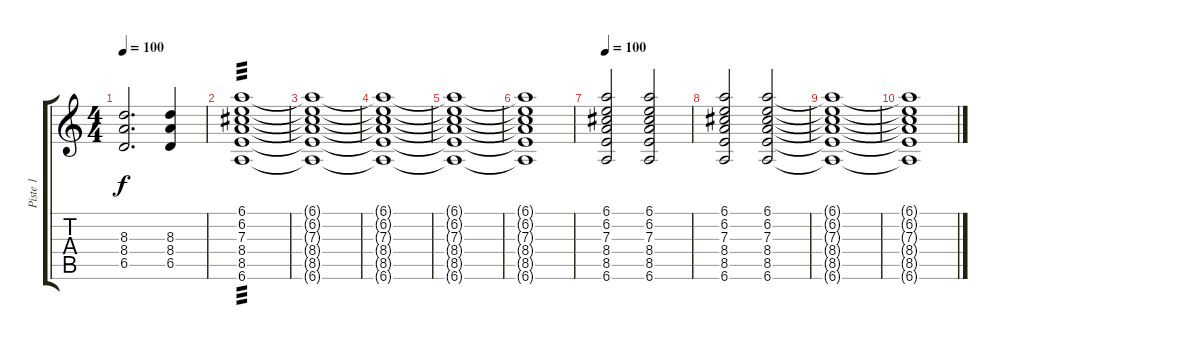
\track ("Piste 1" "Piste 1") {instrument electricguitarclean}
\staff {score tabs}
\tuning (Eb4 Bb3 Gb3 Db3 Ab2 Eb2) {hide}
\ts (4 4)
\tempo 100
\clef g2
\ks c
(8.3 8.4 6.5).2{d dy f} (8.3 8.4 6.5).4 |
(6.1 6.2 7.3 8.4 8.5 6.6).1{tp 3} |
(6.1{t} 6.2{t} 7.3{t} 8.4{t} 8.5{t} 6.6{t}).1 |
(6.1{t} 6.2{t} 7.3{t} 8.4{t} 8.5{t} 6.6{t}).1 |
(6.1{t} 6.2{t} 7.3{t} 8.4{t} 8.5{t} 6.6{t}).1 |
(6.1{t} 6.2{t} 7.3{t} 8.4{t} 8.5{t} 6.6{t}).1 |
\tempo 100
(6.1 6.2 7.3 8.4 8.5 6.6).2 (6.1 6.2 7.3 8.4 8.5 6.6).2 |
(6.1 6.2 7.3 8.4 8.5 6.6).2 (6.1 6.2 7.3 8.4 8.5 6.6).2 |
(6.1{t} 6.2{t} 7.3{t} 8.4{t} 8.5{t} 6.6{t}).1 |
(6.1{t} 6.2{t} 7.3{t} 8.4{t} 8.5{t} 6.6{t}).1
